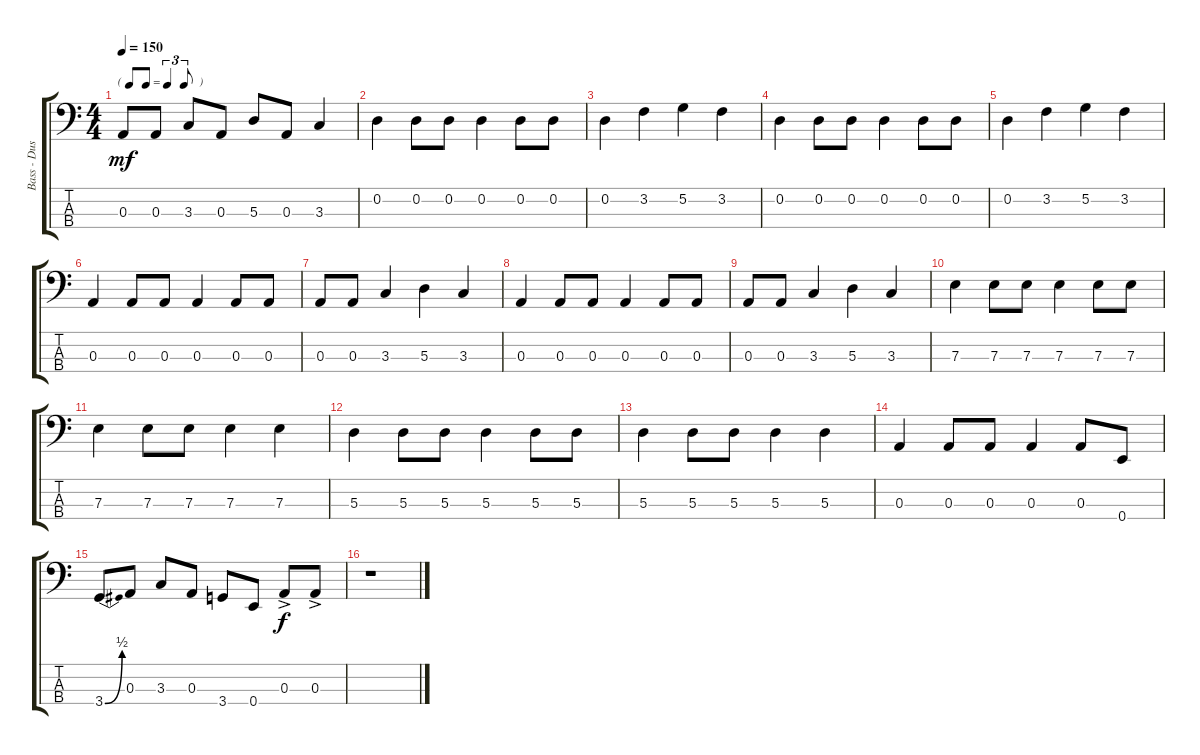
\track ("Bass - Dusty Hill" "Bass - Dus") {instrument electricbassfinger}
\staff {score tabs}
\tuning (G2 D2 A1 E1) {hide}
\ts (4 4)
\tf triplet8th
\tempo 150
\clef f4
\ks c
0.3.8{dy mf} 0.3.8 3.3.8 0.3.8 5.3.8 0.3.8 3.3.4 |
0.2.4 0.2.8 0.2.8 0.2.4 0.2.8 0.2.8 |
0.2.4 3.2.4 5.2.4 3.2.4 |
0.2.4 0.2.8 0.2.8 0.2.4 0.2.8 0.2.8 |
0.2.4 3.2.4 5.2.4 3.2.4 |
0.3.4 0.3.8 0.3.8 0.3.4 0.3.8 0.3.8 |
0.3.8 0.3.8 3.3.4 5.3.4 3.3.4 |
0.3.4 0.3.8 0.3.8 0.3.4 0.3.8 0.3.8 |
0.3.8 0.3.8 3.3.4 5.3.4 3.3.4 |
7.3.4 7.3.8 7.3.8 7.3.4 7.3.8 7.3.8 |
7.3.4 7.3.8 7.3.8 7.3.4 7.3.4 |
5.3.4 5.3.8 5.3.8 5.3.4 5.3.8 5.3.8 |
5.3.4 5.3.8 5.3.8 5.3.4 5.3.4 |
0.3.4 0.3.8 0.3.8 0.3.4 0.3.8 0.4.8 |
3.4{be (bend 0 0 60 2)}.8 0.3.8 3.3.8 0.3.8 3.4.8 0.4.8 0.3{ac}.8{dy f} 0.3{ac}.8 |
r.1
